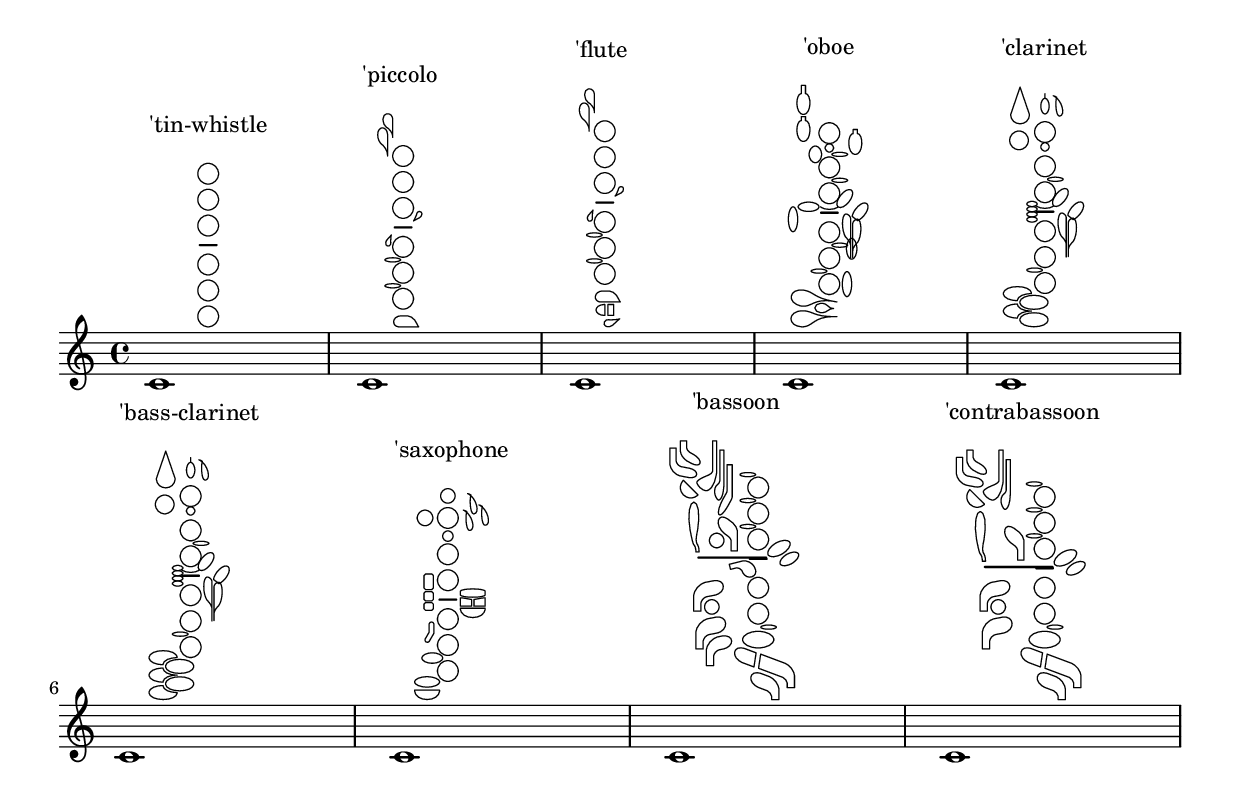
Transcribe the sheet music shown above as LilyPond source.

%% DO NOT EDIT this file manually; it was automatically
%% generated from the LilyPond Snippet Repository
%% (http://lsr.di.unimi.it).
%%
%% Make any changes in the LSR itself, or in
%% `Documentation/snippets/new/`, then run
%% `scripts/auxiliar/makelsr.pl`.
%%
%% This file is in the public domain.

\version "2.24.0"

\header {
  lsrtags = "specific-notation, winds"

  texidoc = "
The following music shows all of the woodwind diagrams currently
defined in LilyPond.
"

  doctitle = "Woodwind diagrams listing"
} % begin verbatim


\layout {
  indent = 0
}

\relative c' {
  \textLengthOn
  c1^
  \markup {
    \center-column {
      'tin-whistle
      " "
       \woodwind-diagram
                  #'tin-whistle
                  #'()
    }
  }

  c1^
  \markup {
    \center-column {
      'piccolo
      " "
       \woodwind-diagram
                  #'piccolo
                  #'()
    }
  }

  c1^
  \markup {
    \center-column {
       'flute
       " "
       \woodwind-diagram
          #'flute
          #'()
    }
  }
  c1^\markup {
    \center-column {
      'oboe
      " "
      \woodwind-diagram
        #'oboe
        #'()
    }
  }

  c1^\markup {
    \center-column {
      'clarinet
      " "
      \woodwind-diagram
        #'clarinet
        #'()
    }
  }

  c1^\markup {
    \center-column {
      'bass-clarinet
      " "
      \woodwind-diagram
        #'bass-clarinet
        #'()
    }
  }

  c1^\markup {
    \center-column {
      'saxophone
      " "
      \woodwind-diagram
        #'saxophone
        #'()
    }
  }

  c1^\markup {
    \center-column {
      'bassoon
      " "
      \woodwind-diagram
        #'bassoon
        #'()
    }
  }

  c1^\markup {
    \center-column {
      'contrabassoon
      " "
      \woodwind-diagram
        #'contrabassoon
        #'()
    }
  }
}
